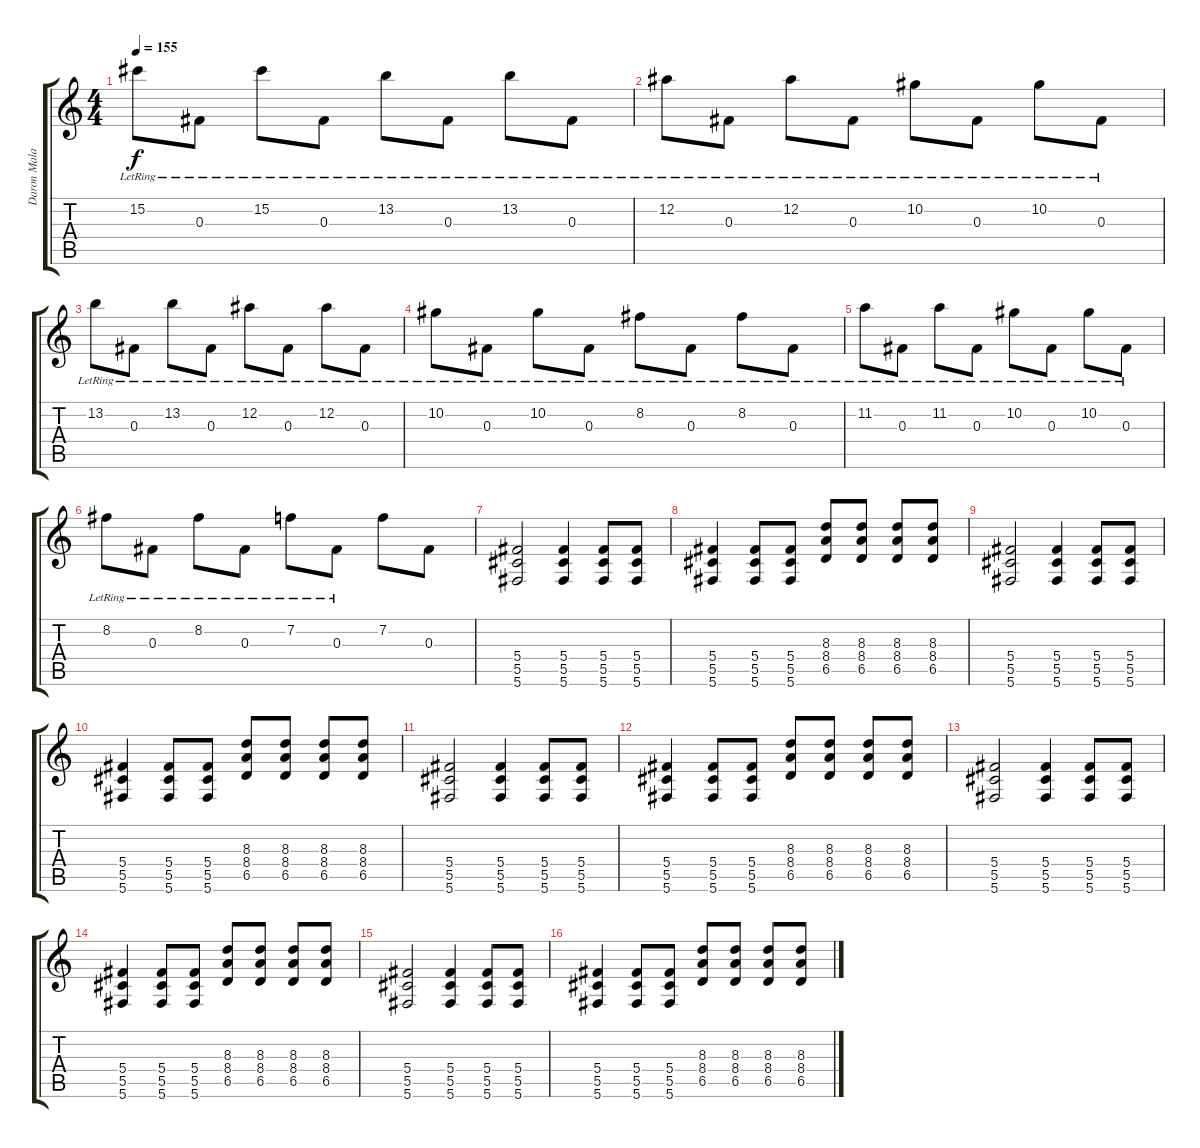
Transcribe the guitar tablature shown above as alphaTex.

\track ("Daron Malakian Distortion Guitar" "Daron Mala") {instrument distortionguitar}
\staff {score tabs}
\tuning (Eb4 Bb3 Gb3 Db3 Ab2 Db2) {hide}
\ts (4 4)
\tempo 155
\clef g2
\ks c
15.2{lr}.8{dy f} 0.3{lr}.8 15.2{lr}.8 0.3{lr}.8 13.2{lr}.8 0.3{lr}.8 13.2{lr}.8 0.3{lr}.8 |
12.2{lr}.8 0.3{lr}.8 12.2{lr}.8 0.3{lr}.8 10.2{lr}.8 0.3{lr}.8 10.2{lr}.8 0.3{lr}.8 |
13.2{lr}.8 0.3{lr}.8 13.2{lr}.8 0.3{lr}.8 12.2{lr}.8 0.3{lr}.8 12.2{lr}.8 0.3{lr}.8 |
10.2{lr}.8 0.3{lr}.8 10.2{lr}.8 0.3{lr}.8 8.2{lr}.8 0.3{lr}.8 8.2{lr}.8 0.3{lr}.8 |
11.2{lr}.8 0.3{lr}.8 11.2{lr}.8 0.3{lr}.8 10.2{lr}.8 0.3{lr}.8 10.2{lr}.8 0.3{lr}.8 |
8.2{lr}.8 0.3{lr}.8 8.2{lr}.8 0.3{lr}.8 7.2{lr}.8 0.3{lr}.8 7.2.8 0.3.8 |
(5.4 5.5 5.6).2{instrument distortionguitar} (5.4 5.5 5.6).4 (5.4 5.5 5.6).8 (5.4 5.5 5.6).8 |
(5.4 5.5 5.6).4 (5.4 5.5 5.6).8 (5.4 5.5 5.6).8 (8.3 8.4 6.5).8 (8.3 8.4 6.5).8 (8.3 8.4 6.5).8 (8.3 8.4 6.5).8 |
(5.4 5.5 5.6).2 (5.4 5.5 5.6).4 (5.4 5.5 5.6).8 (5.4 5.5 5.6).8 |
(5.4 5.5 5.6).4 (5.4 5.5 5.6).8 (5.4 5.5 5.6).8 (8.3 8.4 6.5).8 (8.3 8.4 6.5).8 (8.3 8.4 6.5).8 (8.3 8.4 6.5).8 |
(5.4 5.5 5.6).2 (5.4 5.5 5.6).4 (5.4 5.5 5.6).8 (5.4 5.5 5.6).8 |
(5.4 5.5 5.6).4 (5.4 5.5 5.6).8 (5.4 5.5 5.6).8 (8.3 8.4 6.5).8 (8.3 8.4 6.5).8 (8.3 8.4 6.5).8 (8.3 8.4 6.5).8 |
(5.4 5.5 5.6).2 (5.4 5.5 5.6).4 (5.4 5.5 5.6).8 (5.4 5.5 5.6).8 |
(5.4 5.5 5.6).4 (5.4 5.5 5.6).8 (5.4 5.5 5.6).8 (8.3 8.4 6.5).8 (8.3 8.4 6.5).8 (8.3 8.4 6.5).8 (8.3 8.4 6.5).8 |
(5.4 5.5 5.6).2 (5.4 5.5 5.6).4 (5.4 5.5 5.6).8 (5.4 5.5 5.6).8 |
(5.4 5.5 5.6).4 (5.4 5.5 5.6).8 (5.4 5.5 5.6).8 (8.3 8.4 6.5).8 (8.3 8.4 6.5).8 (8.3 8.4 6.5).8 (8.3 8.4 6.5).8
